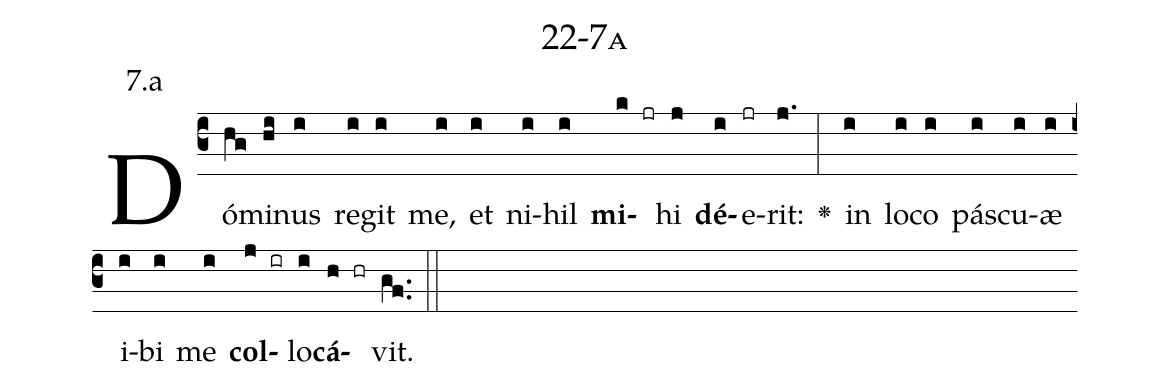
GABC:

name: 22-7a;
annotation: 7.a;
%%
(c3)Dó(hg)mi(hi)nus(i) re(i)git(i) me,(i) et(i) ni(i)hil(i) <b>mi</b>(k jr)hi(j) <b>dé</b>(i)e(jr)rit:(j.) <v>\greheightstar</v>(:) in(i) lo(i)co(i) pás(i)cu(i)æ(i) i(i)bi(i) me(i) <b>col</b>(j ir)lo(i)<b>cá</b>(h hr)vit.(gf..) (::)


%E(i) u(i) o(j) u(i) a(h) e.(gf..) (::)
